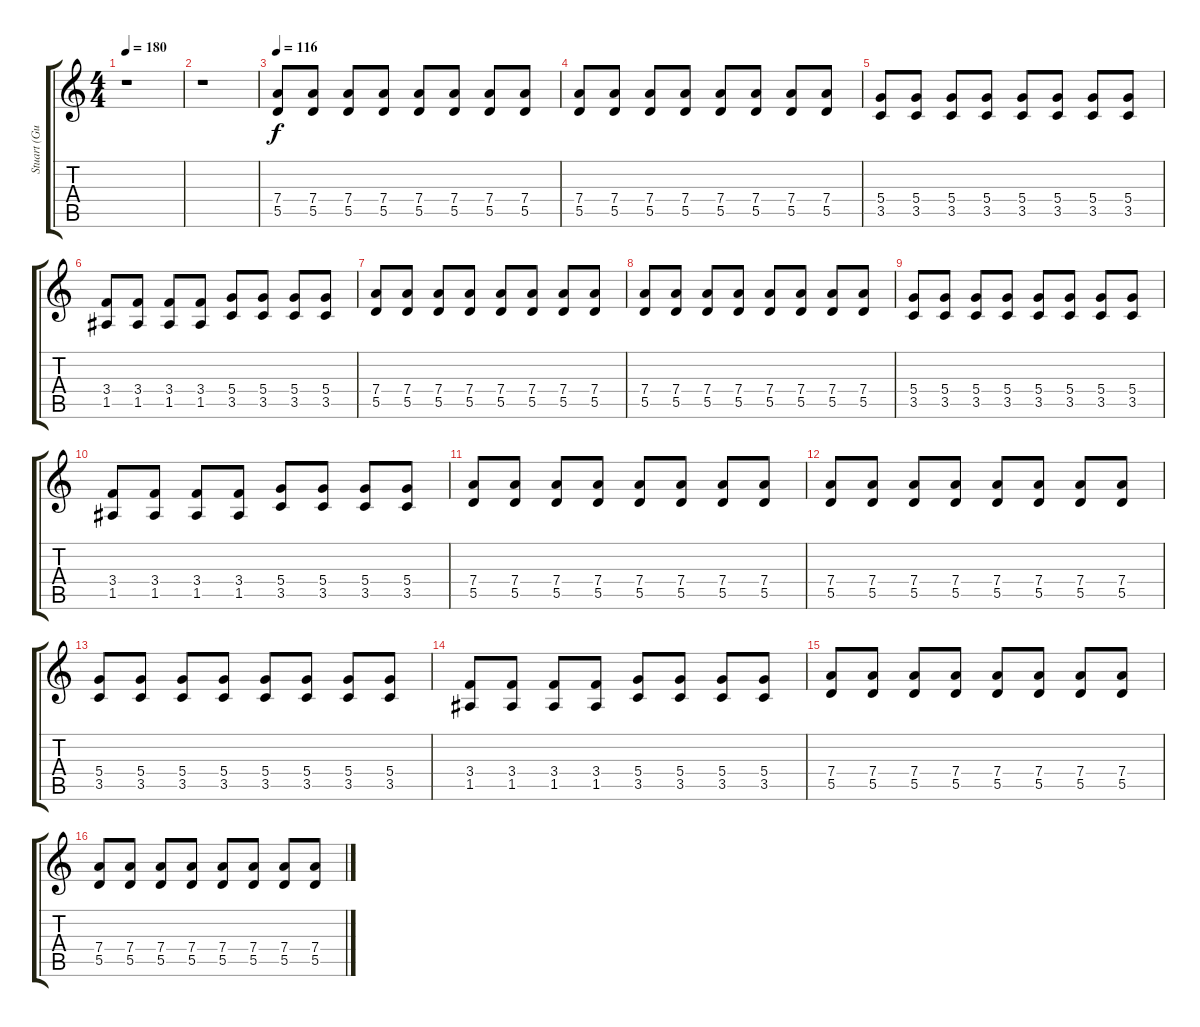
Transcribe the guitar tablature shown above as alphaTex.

\track ("Stuart (Guitar)" "Stuart (Gu") {instrument distortionguitar}
\staff {score tabs}
\tuning (E4 B3 G3 D3 A2 D2) {hide}
\ts (4 4)
\tempo 180
\clef g2
\ks c
r.1{dy f} |
r.1 |
\tempo 116
(7.4 5.5).8 (7.4 5.5).8 (7.4 5.5).8 (7.4 5.5).8 (7.4 5.5).8 (7.4 5.5).8 (7.4 5.5).8 (7.4 5.5).8 |
(7.4 5.5).8 (7.4 5.5).8 (7.4 5.5).8 (7.4 5.5).8 (7.4 5.5).8 (7.4 5.5).8 (7.4 5.5).8 (7.4 5.5).8 |
(5.4 3.5).8 (5.4 3.5).8 (5.4 3.5).8 (5.4 3.5).8 (5.4 3.5).8 (5.4 3.5).8 (5.4 3.5).8 (5.4 3.5).8 |
(3.4 1.5).8 (3.4 1.5).8 (3.4 1.5).8 (3.4 1.5).8 (5.4 3.5).8 (5.4 3.5).8 (5.4 3.5).8 (5.4 3.5).8 |
(7.4 5.5).8 (7.4 5.5).8 (7.4 5.5).8 (7.4 5.5).8 (7.4 5.5).8 (7.4 5.5).8 (7.4 5.5).8 (7.4 5.5).8 |
(7.4 5.5).8 (7.4 5.5).8 (7.4 5.5).8 (7.4 5.5).8 (7.4 5.5).8 (7.4 5.5).8 (7.4 5.5).8 (7.4 5.5).8 |
(5.4 3.5).8 (5.4 3.5).8 (5.4 3.5).8 (5.4 3.5).8 (5.4 3.5).8 (5.4 3.5).8 (5.4 3.5).8 (5.4 3.5).8 |
(3.4 1.5).8 (3.4 1.5).8 (3.4 1.5).8 (3.4 1.5).8 (5.4 3.5).8 (5.4 3.5).8 (5.4 3.5).8 (5.4 3.5).8 |
(7.4 5.5).8 (7.4 5.5).8 (7.4 5.5).8 (7.4 5.5).8 (7.4 5.5).8 (7.4 5.5).8 (7.4 5.5).8 (7.4 5.5).8 |
(7.4 5.5).8 (7.4 5.5).8 (7.4 5.5).8 (7.4 5.5).8 (7.4 5.5).8 (7.4 5.5).8 (7.4 5.5).8 (7.4 5.5).8 |
(5.4 3.5).8 (5.4 3.5).8 (5.4 3.5).8 (5.4 3.5).8 (5.4 3.5).8 (5.4 3.5).8 (5.4 3.5).8 (5.4 3.5).8 |
(3.4 1.5).8 (3.4 1.5).8 (3.4 1.5).8 (3.4 1.5).8 (5.4 3.5).8 (5.4 3.5).8 (5.4 3.5).8 (5.4 3.5).8 |
(7.4 5.5).8 (7.4 5.5).8 (7.4 5.5).8 (7.4 5.5).8 (7.4 5.5).8 (7.4 5.5).8 (7.4 5.5).8 (7.4 5.5).8 |
(7.4 5.5).8 (7.4 5.5).8 (7.4 5.5).8 (7.4 5.5).8 (7.4 5.5).8 (7.4 5.5).8 (7.4 5.5).8 (7.4 5.5).8
